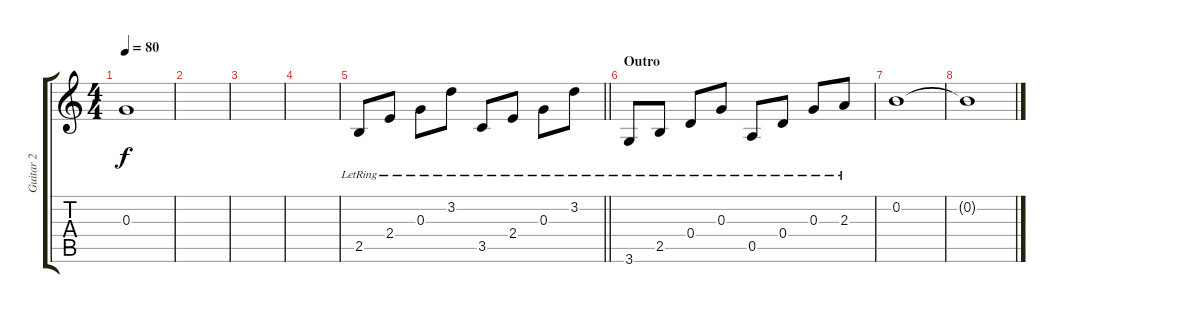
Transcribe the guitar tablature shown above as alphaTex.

\track ("Guitar 2" "Guitar 2") {instrument acousticguitarsteel}
\staff {score tabs}
\tuning (E4 B3 G3 D3 A2 E2) {hide}
\ts (4 4)
\tempo 80
\clef g2
\ks c
0.3.1{dy f} |
|
|
|
\barLineRight lightlight
2.5{lr}.8 2.4{lr}.8 0.3{lr}.8 3.2{lr}.8 3.5{lr}.8 2.4{lr}.8 0.3{lr}.8 3.2{lr}.8 |
\section ("" "Outro")
3.6{lr}.8 2.5{lr}.8 0.4{lr}.8 0.3{lr}.8 0.5{lr}.8 0.4{lr}.8 0.3{lr}.8 2.3{lr}.8 |
0.2.1 |
0.2{t}.1
